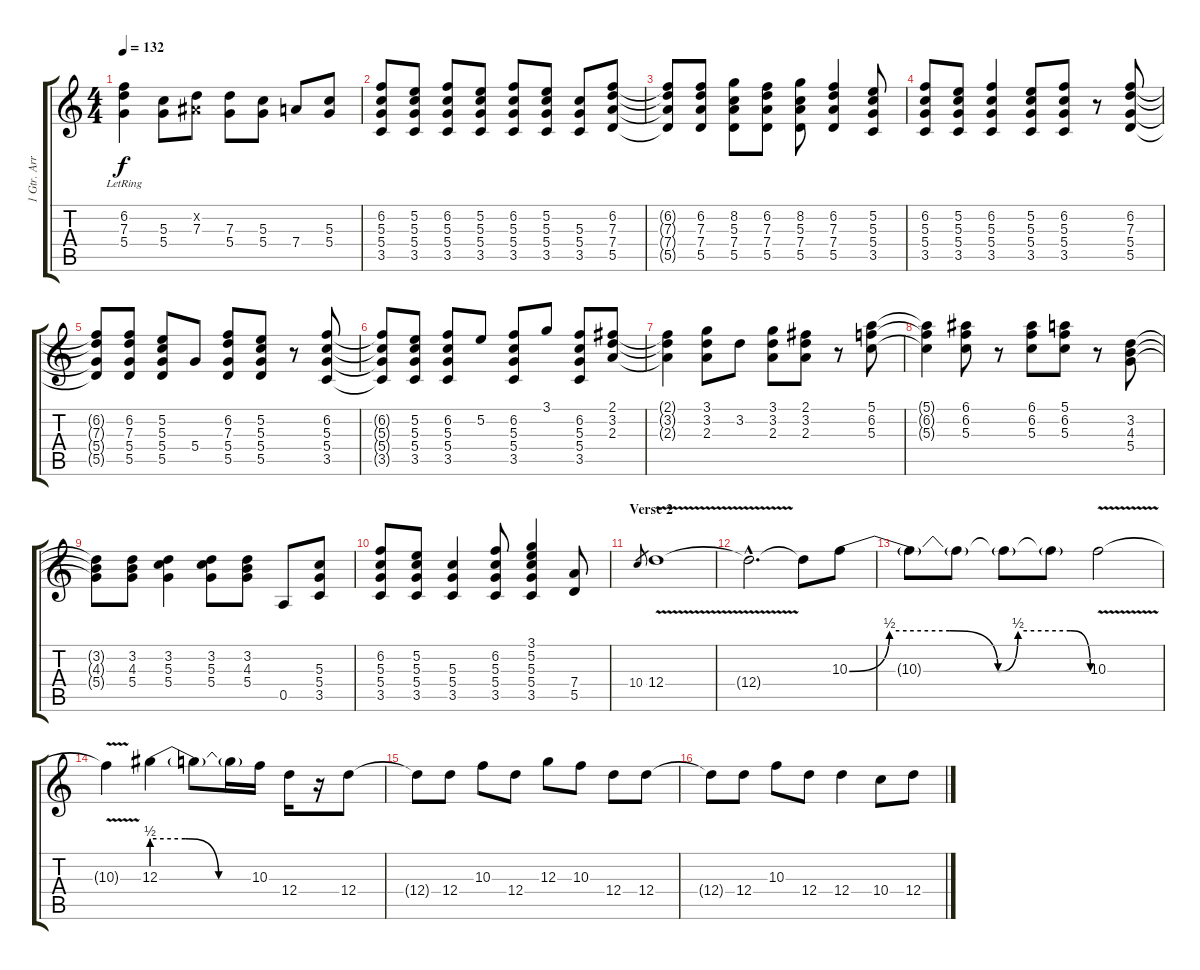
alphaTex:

\track ("1 Gtr. Arr." "1 Gtr. Arr") {instrument overdrivenguitar}
\staff {score tabs}
\tuning (E4 B3 G3 D3 A2 E2) {hide}
\ts (4 4)
\tempo 132
\clef g2
\ks c
(6.2{lr} 7.3 5.4).4{dy f} (5.3 5.4).8 (-1.2{x} 7.3).8 (7.3 5.4).8 (5.3 5.4).8 7.4.8 (5.3 5.4).8 |
(6.2 5.3 5.4 3.5).8 (5.2 5.3 5.4 3.5).8 (6.2 5.3 5.4 3.5).8 (5.2 5.3 5.4 3.5).8 (6.2 5.3 5.4 3.5).8 (5.2 5.3 5.4 3.5).8 (5.3 5.4 3.5).8 (6.2 7.3 7.4 5.5).8 |
(6.2{t} 7.3{t} 7.4{t} 5.5{t}).8 (6.2 7.3 7.4 5.5).8 (8.2 5.3 7.4 5.5).8 (6.2 7.3 7.4 5.5).8 (8.2 5.3 7.4 5.5).8 (6.2 7.3 7.4 5.5).4 (5.2 5.3 5.4 3.5).8 |
(6.2 5.3 5.4 3.5).8 (5.2 5.3 5.4 3.5).8 (6.2 5.3 5.4 3.5).4 (5.2 5.3 5.4 3.5).8 (6.2 5.3 5.4 3.5).8 r.8 (6.2 7.3 5.4 5.5).8 |
(6.2{t} 7.3{t} 5.4{t} 5.5{t}).8 (6.2 7.3 5.4 5.5).8 (5.2 5.3 5.4 5.5).8 5.4.8 (6.2 7.3 5.4 5.5).8 (5.2 5.3 5.4 5.5).8 r.8 (6.2 5.3 5.4 3.5).8 |
(6.2{t} 5.3{t} 5.4{t} 3.5{t}).8 (5.2 5.3 5.4 3.5).8 (6.2 5.3 5.4 3.5).8 5.2.8 (6.2 5.3 5.4 3.5).8 3.1.8 (6.2 5.3 5.4 3.5).8 (2.1 3.2 2.3).8 |
(2.1{t} 3.2{t} 2.3{t}).4 (3.1 3.2 2.3).8 3.2.8 (3.1 3.2 2.3).8 (2.1 3.2 2.3).8 r.8 (5.1 6.2 5.3).8 |
(5.1{t} 6.2{t} 5.3{t}).4 (6.1 6.2 5.3).8 r.8 (6.1 6.2 5.3).8 (5.1 6.2 5.3).8 r.8 (3.2 4.3 5.4).8 |
(3.2{t} 4.3{t} 5.4{t}).8 (3.2 4.3 5.4).8 (3.2 5.3 5.4).4 (3.2 5.3 5.4).8 (3.2 4.3 5.4).8 0.5.8 (5.3 5.4 3.5).8 |
(6.2 5.3 5.4 3.5).8 (5.2 5.3 5.4 3.5).8 (5.3 5.4 3.5).4 (6.2 5.3 5.4 3.5).8 (3.1 5.2 5.3 5.4 3.5).4 (7.4 5.5).8 |
\section ("" "Verse 2")
10.4.8{gr} 12.4{v}.1 |
12.4{hac t}.2{d} 12.4{t}.8 10.3{be (custom 0 0 10 2 25 2 37 0 42 2 55 2 60 0)}.8 |
10.3{t}.8 10.3{t}.8 10.3{t}.8 10.3{t}.8 10.3{v}.2 |
10.3{t}.4 12.3{be (custom 0 2 20 2 40 0 60 0)}.4 12.3{t}.8 12.3{t}.16 10.3.16 12.4.16 r.16 12.4.8 |
12.4{t}.8 12.4.8 10.3.8 12.4.8 12.3.8 10.3.8 12.4.8 12.4.8 |
12.4{t}.8 12.4.8 10.3.8 12.4.8 12.4.4 10.4.8 12.4.8
